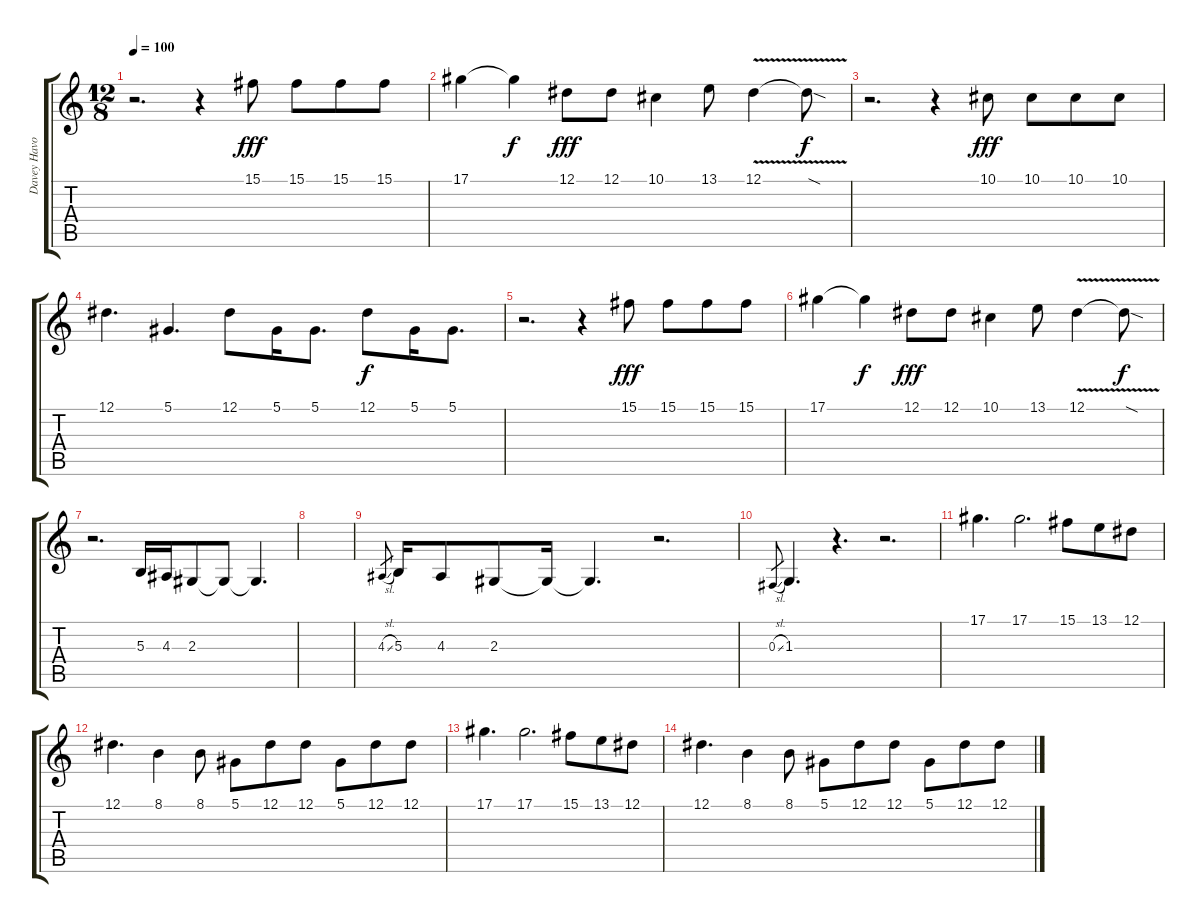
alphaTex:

\track ("Davey Havok" "Davey Havo") {instrument clarinet}
\staff {score tabs}
\tuning (Eb4 Bb3 Gb3 Db3 Ab2 Eb2) {hide}
\ts (12 8)
\tempo 100
\clef g2
\ks aminor
r.2{d dy f} r.4 15.1.8{dy fff} 15.1.8 15.1.8 15.1.8 |
17.1.4 17.1{t}.4{dy f} 12.1.8{dy fff} 12.1.8 10.1.4 13.1.8 12.1{v}.4 12.1{sod t}.8{dy f} |
r.2{d} r.4 10.1.8{dy fff} 10.1.8 10.1.8 10.1.8 |
12.1.4{d} 5.1.4{d} 12.1.8 5.1.16 5.1.8{d} 12.1.8{dy f} 5.1.16 5.1.8{d} |
r.2{d} r.4 15.1.8{dy fff} 15.1.8 15.1.8 15.1.8 |
17.1.4 17.1{t}.4{dy f} 12.1.8{dy fff} 12.1.8 10.1.4 13.1.8 12.1{v}.4 12.1{sod t}.8{dy f} |
r.2{d} 5.3.16 4.3.16 2.3.8 2.3{t}.8 2.3{t}.4{d} |
|
4.3{sl}.8{gr} 5.3.16 4.3.8 2.3.8 2.3{t}.16 2.3{t}.4{d} r.2{d} |
0.3{sl}.8{gr} 1.3.4{d} r.4{d} r.2{d} |
17.1.4{d} 17.1.2{d} 15.1.8 13.1.8 12.1.8 |
12.1.4{d} 8.1.4 8.1.8 5.1.8 12.1.8 12.1.8 5.1.8 12.1.8 12.1.8 |
17.1.4{d} 17.1.2{d} 15.1.8 13.1.8 12.1.8 |
12.1.4{d} 8.1.4 8.1.8 5.1.8 12.1.8 12.1.8 5.1.8 12.1.8 12.1.8
